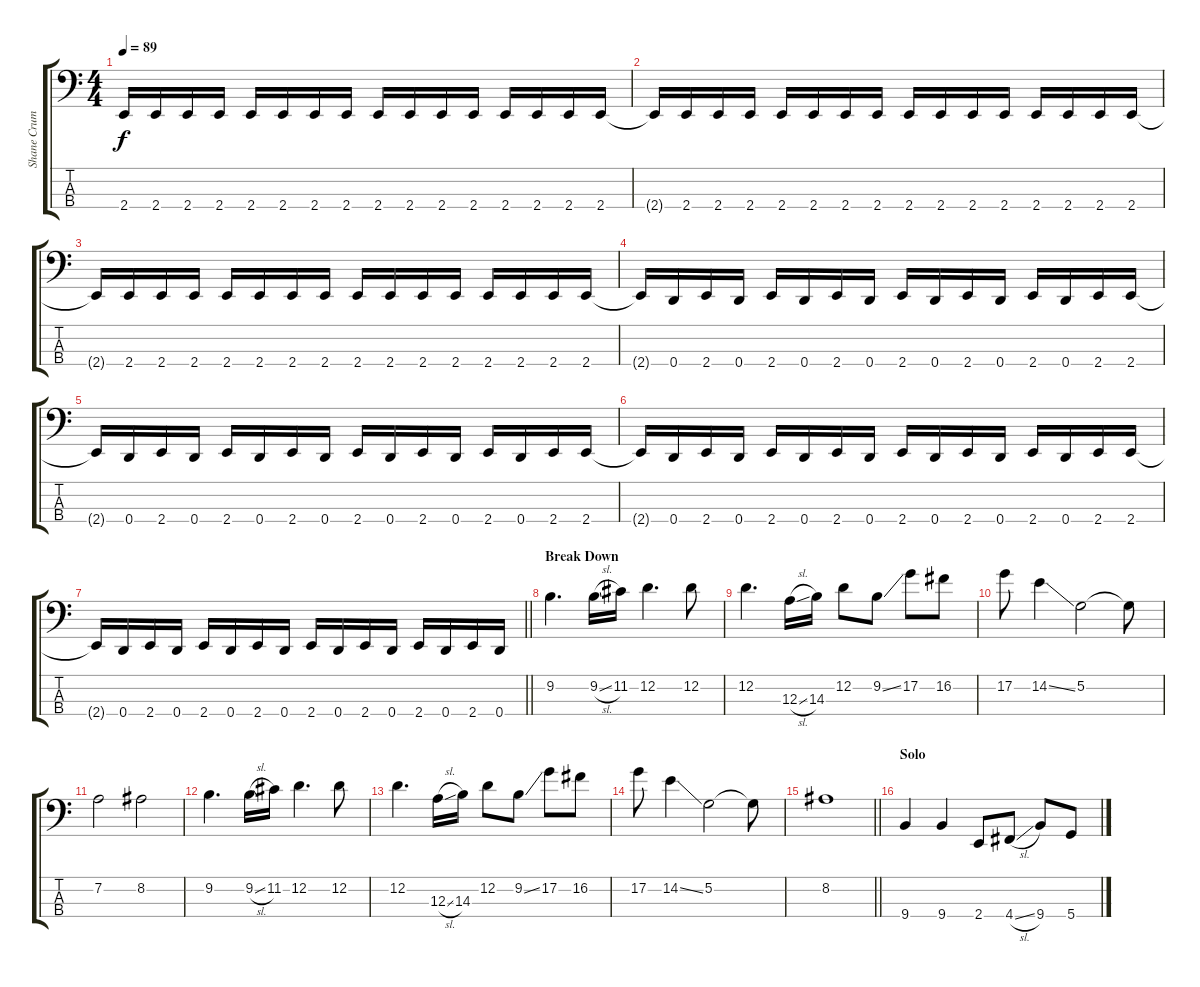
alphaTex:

\track ("Shane Crump [Bass]" "Shane Crum") {instrument electricbasspick}
\staff {score tabs}
\tuning (G2 D2 A1 D1) {hide}
\ts (4 4)
\tempo 89
\clef f4
\ks c
2.4{t}.16{dy f} 2.4.16 2.4.16 2.4.16 2.4.16 2.4.16 2.4.16 2.4.16 2.4.16 2.4.16 2.4.16 2.4.16 2.4.16 2.4.16 2.4.16 2.4.16 |
2.4{t}.16 2.4.16 2.4.16 2.4.16 2.4.16 2.4.16 2.4.16 2.4.16 2.4.16 2.4.16 2.4.16 2.4.16 2.4.16 2.4.16 2.4.16 2.4.16 |
2.4{t}.16 2.4.16 2.4.16 2.4.16 2.4.16 2.4.16 2.4.16 2.4.16 2.4.16 2.4.16 2.4.16 2.4.16 2.4.16 2.4.16 2.4.16 2.4.16 |
2.4{t}.16 0.4.16 2.4.16 0.4.16 2.4.16 0.4.16 2.4.16 0.4.16 2.4.16 0.4.16 2.4.16 0.4.16 2.4.16 0.4.16 2.4.16 2.4.16 |
2.4{t}.16 0.4.16 2.4.16 0.4.16 2.4.16 0.4.16 2.4.16 0.4.16 2.4.16 0.4.16 2.4.16 0.4.16 2.4.16 0.4.16 2.4.16 2.4.16 |
2.4{t}.16 0.4.16 2.4.16 0.4.16 2.4.16 0.4.16 2.4.16 0.4.16 2.4.16 0.4.16 2.4.16 0.4.16 2.4.16 0.4.16 2.4.16 2.4.16 |
\barLineRight lightlight
2.4{t}.16 0.4.16 2.4.16 0.4.16 2.4.16 0.4.16 2.4.16 0.4.16 2.4.16 0.4.16 2.4.16 0.4.16 2.4.16 0.4.16 2.4.16 0.4.16 |
\section ("" "Break Down")
9.2.4{d volume 12} 9.2{sl}.16 11.2.16 12.2.4{d} 12.2.8 |
12.2.4{d} 12.3{sl}.16 14.3.16 12.2.8 9.2{ss}.8 17.2.8 16.2.8 |
17.2.8 14.2{ss}.4 5.2.2 5.2{t}.8 |
7.2.2 8.2.2 |
9.2.4{d} 9.2{sl}.16 11.2.16 12.2.4{d} 12.2.8 |
12.2.4{d} 12.3{sl}.16 14.3.16 12.2.8 9.2{ss}.8 17.2.8 16.2.8 |
17.2.8 14.2{ss}.4 5.2.2 5.2{t}.8 |
\barLineRight lightlight
8.2.1 |
\section ("" "Solo")
9.4.4{volume 14 balance 8} 9.4.4 2.4.8 4.4{sl}.8 9.4.8 5.4.8
